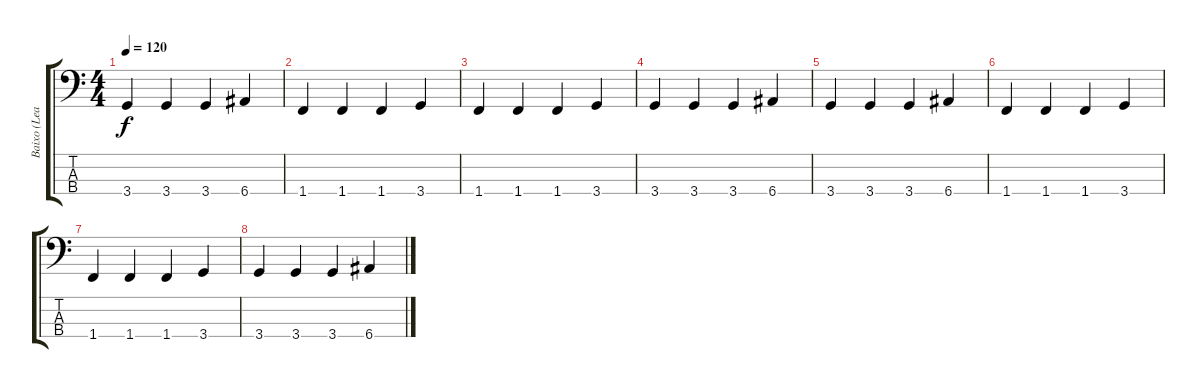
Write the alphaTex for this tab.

\track ("Baixo (Leandro Tolomei)" "Baixo (Lea") {instrument electricbasspick}
\staff {score tabs}
\tuning (G2 D2 A1 E1) {hide}
\ts (4 4)
\tempo 120
\clef f4
\ks c
3.4.4{dy f} 3.4.4 3.4.4 6.4.4 |
1.4.4 1.4.4 1.4.4 3.4.4 |
1.4.4 1.4.4 1.4.4 3.4.4 |
3.4.4 3.4.4 3.4.4 6.4.4 |
3.4.4 3.4.4 3.4.4 6.4.4 |
1.4.4 1.4.4 1.4.4 3.4.4 |
1.4.4 1.4.4 1.4.4 3.4.4 |
3.4.4 3.4.4 3.4.4 6.4.4
